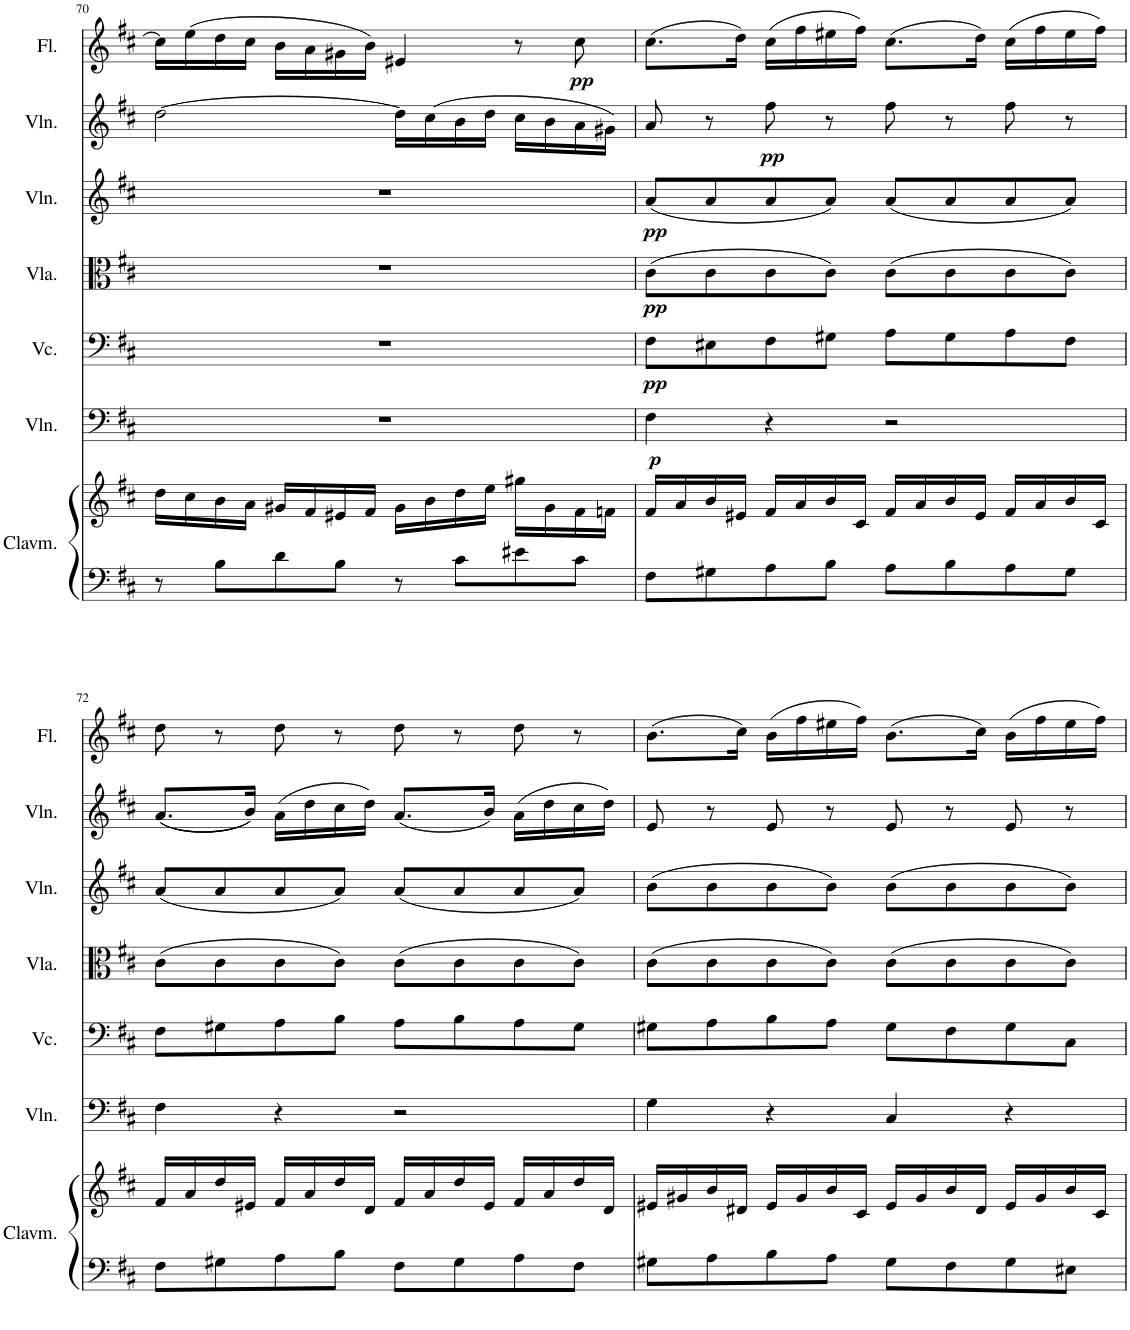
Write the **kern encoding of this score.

**kern	**kern	**kern	**dynam	**kern	**dynam	**kern	**dynam	**kern	**dynam	**kern	**dynam	**kern	**dynam
*part7	*part7	*part6	*part6	*part5	*part5	*part4	*part4	*part3	*part3	*part2	*part2	*part1	*part1
*staff8	*staff7	*staff6	*staff6	*staff5	*staff5	*staff4	*staff4	*staff3	*staff3	*staff2	*staff2	*staff1	*staff1
*I"Clavicémbalo	*	*I"Violón	*	*I"Violonchelo	*	*I"Viola	*	*I"Violín	*	*I"Violín	*	*I"Flauta	*
*I'Clavm.	*	*I'Vln.	*	*I'Vc.	*	*I'Vla.	*	*I'Vln.	*	*I'Vln.	*	*I'Fl.	*
!!LO:PB:g=z
*clefF4	*clefG2	*clefF4	*	*clefF4	*	*clefC3	*	*clefG2	*	*clefG2	*	*clefG2	*
*	*	*ITrd7c12	*	*	*	*	*	*	*	*	*	*	*
*k[f#c#]	*k[f#c#]	*k[f#c#]	*	*k[f#c#]	*	*k[f#c#]	*	*k[f#c#]	*	*k[f#c#]	*	*k[f#c#]	*
*M2/2	*M2/2	*M2/2	*	*M2/2	*	*M2/2	*	*M2/2	*	*M2/2	*	*M2/2	*
*met(c|)	*met(c|)	*met(c|)	*	*met(c|)	*	*met(c|)	*	*met(c|)	*	*met(c|)	*	*met(c|)	*
=70	=70	=70	=70	=70	=70	=70	=70	=70	=70	=70	=70	=70	=70
8r	16dd\LL	1r	.	1r	.	1r	.	1r	.	[2dd\	.	16cc#\LL]	.
.	16cc#\	.	.	.	.	.	.	.	.	.	.	(16ee\	.
8B\L	16b\	.	.	.	.	.	.	.	.	.	.	16dd\	.
.	16a\JJ	.	.	.	.	.	.	.	.	.	.	16cc#\JJ	.
8d\	16g#X/LL	.	.	.	.	.	.	.	.	.	.	16b\LL	.
.	16f#/	.	.	.	.	.	.	.	.	.	.	16a\	.
8B\J	16e#X/	.	.	.	.	.	.	.	.	.	.	16g#X\	.
.	16f#/JJ	.	.	.	.	.	.	.	.	.	.	16b\JJ)	.
8r	16g#\LL	.	.	.	.	.	.	.	.	16dd\LL]	.	4e#X/	.
.	16b\	.	.	.	.	.	.	.	.	(16cc#\	.	.	.
8c#\L	16dd\	.	.	.	.	.	.	.	.	16b\	.	.	.
.	16ee\JJ	.	.	.	.	.	.	.	.	16dd\JJ	.	.	.
8e#X\	16gg#X\LL	.	.	.	.	.	.	.	.	16cc#\LL	.	8r	.
.	16g#\	.	.	.	.	.	.	.	.	16b\	.	.	.
!	!	!	!	!	!	!	!	!	!	!	!	!	!LO:DY:b
8c#\J	16f#\	.	.	.	.	.	.	.	.	16a\	.	8cc#\	pp
.	16fn\JJ	.	.	.	.	.	.	.	.	16g#X\JJ)	.	.	.
=71	=71	=71	=71	=71	=71	=71	=71	=71	=71	=71	=71	=71	=71
!	!	!	!LO:DY:b	!	!LO:DY:b	!	!LO:DY:b	!	!LO:DY:b	!	!	!	!
8F#\L	16f#/LL	4F#\	p	8F#\L	pp	(8c#\L	pp	(8a/L	pp	8a/	.	(8.cc#\L	.
.	16a/	.	.	.	.	.	.	.	.	.	.	.	.
8G#X\	16b/	.	.	8E#X\	.	8c#\	.	8a/	.	8r	.	.	.
.	16e#X/JJ	.	.	.	.	.	.	.	.	.	.	16dd\Jk)	.
!	!	!	!	!	!	!	!	!	!	!	!LO:DY:b	!	!
8A\	16f#/LL	4r	.	8F#\	.	8c#\	.	8a/	.	8ff#\	pp	(16cc#\LL	.
.	16a/	.	.	.	.	.	.	.	.	.	.	16ff#\	.
8B\J	16b/	.	.	8G#X\J	.	8c#\J)	.	8a/J)	.	8r	.	16ee#X\	.
.	16c#/JJ	.	.	.	.	.	.	.	.	.	.	16ff#\JJ)	.
8A\L	16f#/LL	2r	.	8A\L	.	(8c#\L	.	(8a/L	.	8ff#\	.	(8.cc#\L	.
.	16a/	.	.	.	.	.	.	.	.	.	.	.	.
8B\	16b/	.	.	8G#\	.	8c#\	.	8a/	.	8r	.	.	.
.	16e#/JJ	.	.	.	.	.	.	.	.	.	.	16dd\Jk)	.
8A\	16f#/LL	.	.	8A\	.	8c#\	.	8a/	.	8ff#\	.	(16cc#\LL	.
.	16a/	.	.	.	.	.	.	.	.	.	.	16ff#\	.
8G#\J	16b/	.	.	8F#\J	.	8c#\J)	.	8a/J)	.	8r	.	16ee#\	.
.	16c#/JJ	.	.	.	.	.	.	.	.	.	.	16ff#\JJ)	.
!!LO:LB:g=z
=72	=72	=72	=72	=72	=72	=72	=72	=72	=72	=72	=72	=72	=72
8F#\L	16f#/LL	4F#\	.	8F#\L	.	(8c#\L	.	(8a/L	.	((8.a/L	.	8dd\	.
.	16a/	.	.	.	.	.	.	.	.	.	.	.	.
8G#X\	16dd/	.	.	8G#X\	.	8c#\	.	8a/	.	.	.	8r	.
.	16e#X/JJ	.	.	.	.	.	.	.	.	16b/Jk))	.	.	.
8A\	16f#/LL	4r	.	8A\	.	8c#\	.	8a/	.	(16a\LL	.	8dd\	.
.	16a/	.	.	.	.	.	.	.	.	16dd\	.	.	.
8B\J	16dd/	.	.	8B\J	.	8c#\J)	.	8a/J)	.	16cc#\	.	8r	.
.	16d/JJ	.	.	.	.	.	.	.	.	16dd\JJ)	.	.	.
8F#\L	16f#/LL	2r	.	8A\L	.	(8c#\L	.	(8a/L	.	(8.a/L	.	8dd\	.
.	16a/	.	.	.	.	.	.	.	.	.	.	.	.
8G#\	16dd/	.	.	8B\	.	8c#\	.	8a/	.	.	.	8r	.
.	16e#/JJ	.	.	.	.	.	.	.	.	16b/Jk)	.	.	.
8A\	16f#/LL	.	.	8A\	.	8c#\	.	8a/	.	(16a\LL	.	8dd\	.
.	16a/	.	.	.	.	.	.	.	.	16dd\	.	.	.
8F#\J	16dd/	.	.	8G#\J	.	8c#\J)	.	8a/J)	.	16cc#\	.	8r	.
.	16d/JJ	.	.	.	.	.	.	.	.	16dd\JJ)	.	.	.
=73	=73	=73	=73	=73	=73	=73	=73	=73	=73	=73	=73	=73	=73
8G#X\L	16e#X/LL	4G\	.	8G#X\L	.	(8c#\L	.	(8b\L	.	8e/	.	(8.b\L	.
.	16g#X/	.	.	.	.	.	.	.	.	.	.	.	.
8A\	16b/	.	.	8A\	.	8c#\	.	8b\	.	8r	.	.	.
.	16d#X/JJ	.	.	.	.	.	.	.	.	.	.	16cc#\Jk)	.
8B\	16e#/LL	4r	.	8B\	.	8c#\	.	8b\	.	8e/	.	(16b\LL	.
.	16g#/	.	.	.	.	.	.	.	.	.	.	16ff#\	.
8A\J	16b/	.	.	8A\J	.	8c#\J)	.	8b\J)	.	8r	.	16ee#X\	.
.	16c#/JJ	.	.	.	.	.	.	.	.	.	.	16ff#\JJ)	.
8G#\L	16e#/LL	4C#/	.	8G#\L	.	(8c#\L	.	(8b\L	.	8e/	.	(8.b\L	.
.	16g#/	.	.	.	.	.	.	.	.	.	.	.	.
8F#\	16b/	.	.	8F#\	.	8c#\	.	8b\	.	8r	.	.	.
.	16d#/JJ	.	.	.	.	.	.	.	.	.	.	16cc#\Jk)	.
8G#\	16e#/LL	4r	.	8G#\	.	8c#\	.	8b\	.	8e/	.	(16b\LL	.
.	16g#/	.	.	.	.	.	.	.	.	.	.	16ff#\	.
8E#X\J	16b/	.	.	8C#\J	.	8c#\J)	.	8b\J)	.	8r	.	16ee#\	.
.	16c#/JJ	.	.	.	.	.	.	.	.	.	.	16ff#\JJ)	.
=	=	=	=	=	=	=	=	=	=	=	=	=	=
*-	*-	*-	*-	*-	*-	*-	*-	*-	*-	*-	*-	*-	*-
